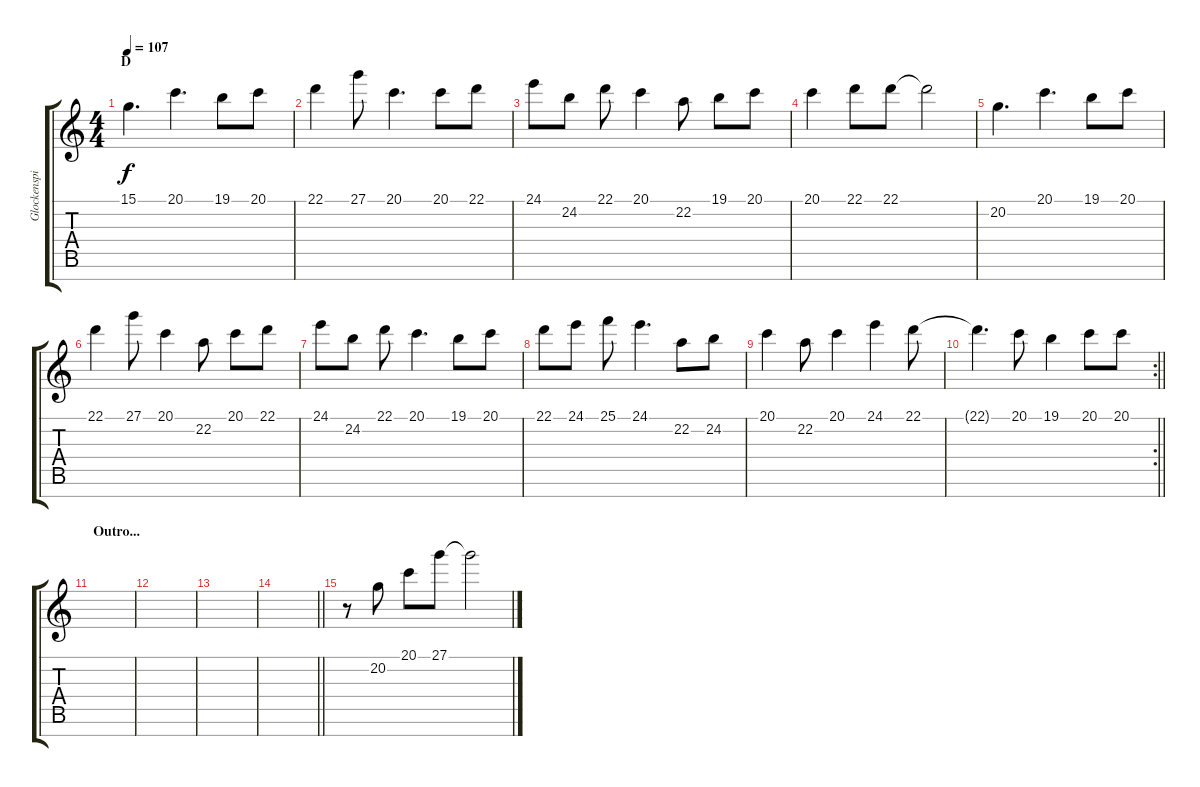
\track ("Glockenspiel" "Glockenspi") {instrument glockenspiel}
\staff {score tabs}
\tuning (E4 B3 G3 D3 A2 E2 B1) {hide}
\ts (4 4)
\section ("" "D")
\tempo 107
\clef g2
\ks c
15.1.4{d dy f} 20.1.4{d} 19.1.8 20.1.8 |
22.1.4 27.1.8 20.1.4{d} 20.1.8 22.1.8 |
24.1.8 24.2.8 22.1.8 20.1.4 22.2.8 19.1.8 20.1.8 |
20.1.4 22.1.8 22.1.8 22.1{t}.2 |
20.2.4{d} 20.1.4{d} 19.1.8 20.1.8 |
22.1.4 27.1.8 20.1.4 22.2.8 20.1.8 22.1.8 |
24.1.8 24.2.8 22.1.8 20.1.4{d} 19.1.8 20.1.8 |
22.1.8 24.1.8 25.1.8 24.1.4{d} 22.2.8 24.2.8 |
20.1.4 22.2.8 20.1.4 24.1.4 22.1.8 |
\rc 2
\barLineRight lightlight
22.1{t}.4{d} 20.1.8 19.1.4 20.1.8 20.1.8 |
\section ("" "Outro...")
|
|
|
\barLineRight lightlight
|
r.8 20.2.8 20.1.8 27.1.8 27.1{t}.2
